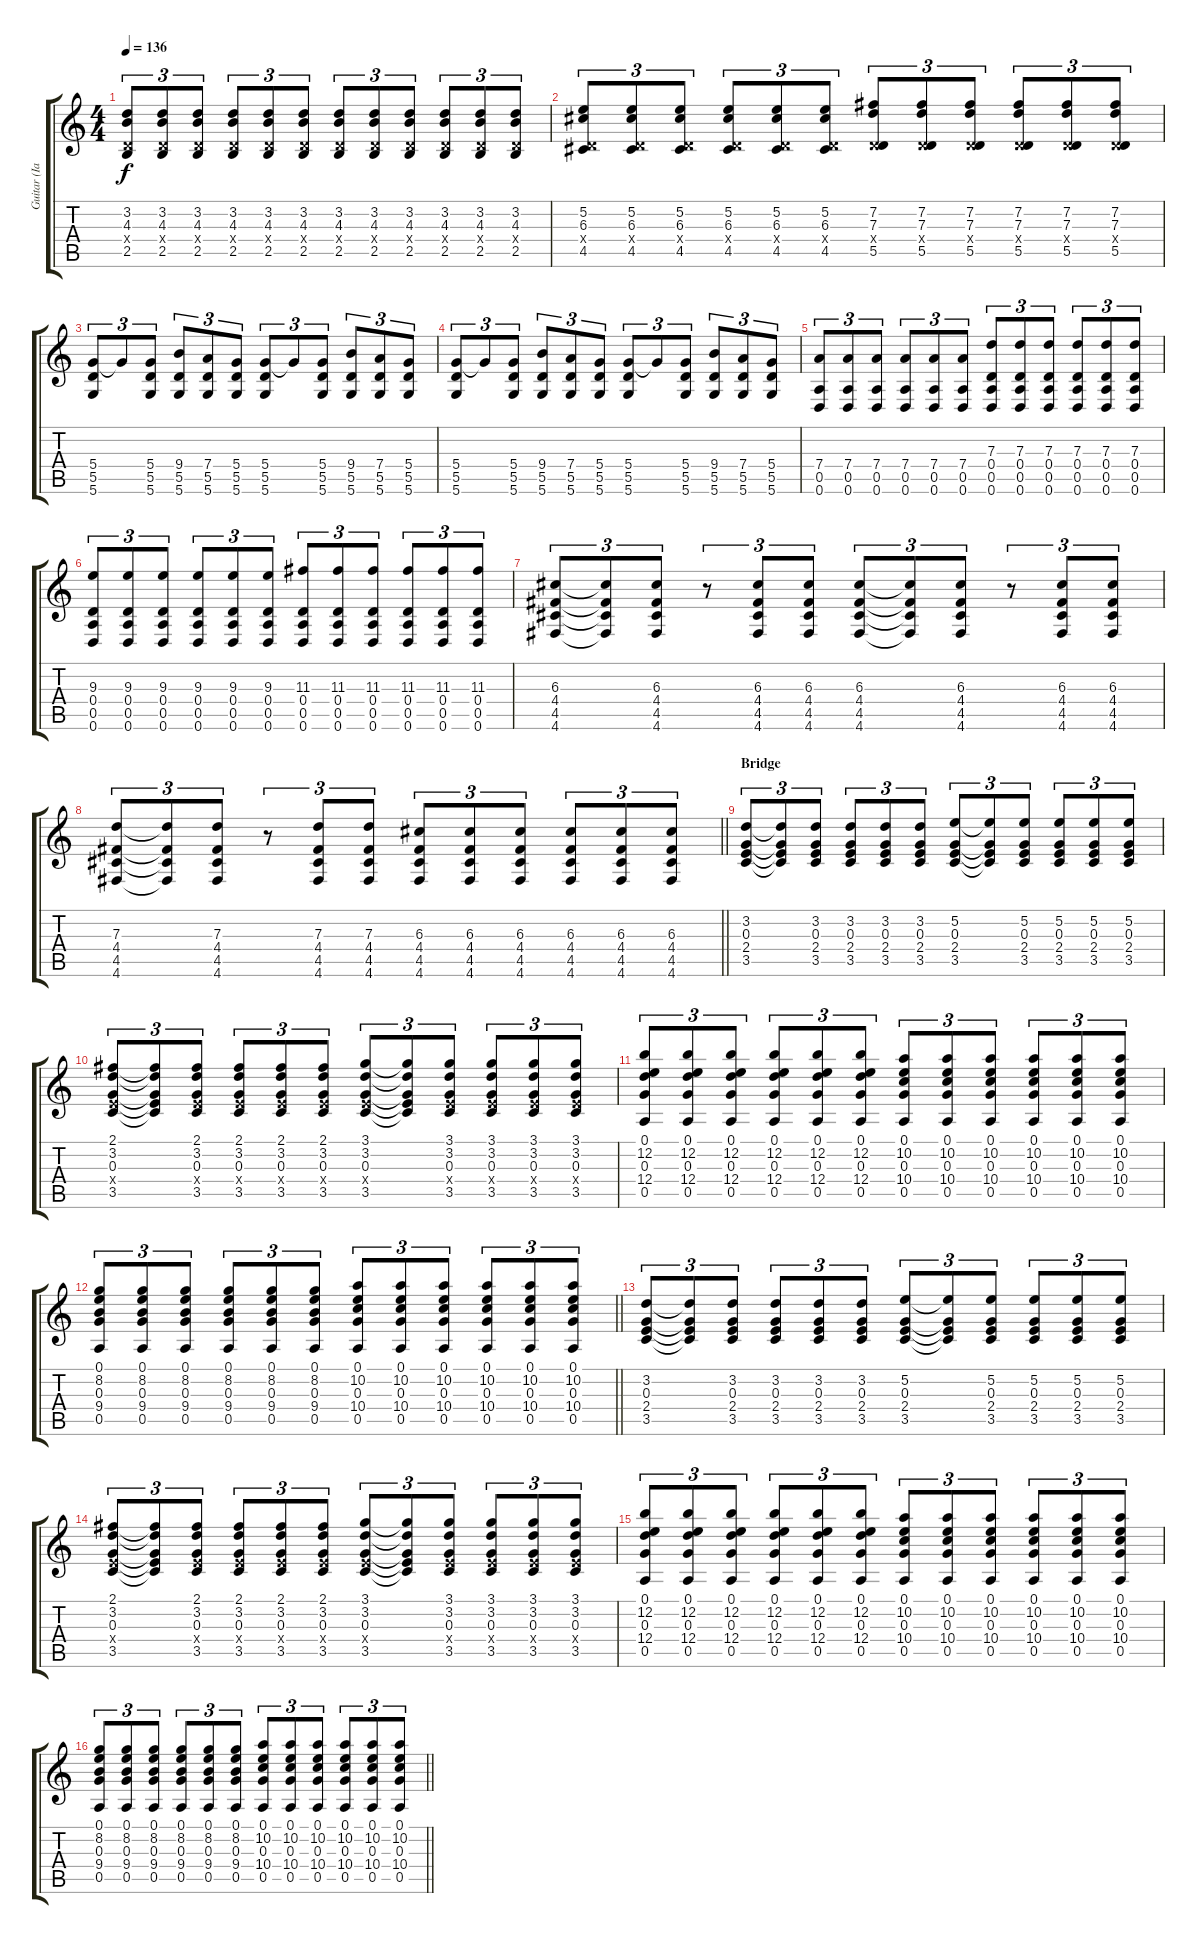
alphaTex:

\track ("Guitar (Ian D'Sa)" "Guitar (Ia") {instrument electricguitarclean}
\staff {score tabs}
\tuning (E4 B3 G3 D3 A2 D2) {hide}
\ts (4 4)
\tempo 136
\clef g2
\ks c
(3.2 4.3 0.4{x} 2.5).8{tu (3 2) dy f} (3.2 4.3 0.4{x} 2.5).8{tu (3 2)} (3.2 4.3 0.4{x} 2.5).8{tu (3 2)} (3.2 4.3 0.4{x} 2.5).8{tu (3 2)} (3.2 4.3 0.4{x} 2.5).8{tu (3 2)} (3.2 4.3 0.4{x} 2.5).8{tu (3 2)} (3.2 4.3 0.4{x} 2.5).8{tu (3 2)} (3.2 4.3 0.4{x} 2.5).8{tu (3 2)} (3.2 4.3 0.4{x} 2.5).8{tu (3 2)} (3.2 4.3 0.4{x} 2.5).8{tu (3 2)} (3.2 4.3 0.4{x} 2.5).8{tu (3 2)} (3.2 4.3 0.4{x} 2.5).8{tu (3 2)} |
(5.2 6.3 0.4{x} 4.5).8{tu (3 2)} (5.2 6.3 0.4{x} 4.5).8{tu (3 2)} (5.2 6.3 0.4{x} 4.5).8{tu (3 2)} (5.2 6.3 0.4{x} 4.5).8{tu (3 2)} (5.2 6.3 0.4{x} 4.5).8{tu (3 2)} (5.2 6.3 0.4{x} 4.5).8{tu (3 2)} (7.2 7.3 0.4{x} 5.5).8{tu (3 2)} (7.2 7.3 0.4{x} 5.5).8{tu (3 2)} (7.2 7.3 0.4{x} 5.5).8{tu (3 2)} (7.2 7.3 0.4{x} 5.5).8{tu (3 2)} (7.2 7.3 0.4{x} 5.5).8{tu (3 2)} (7.2 7.3 0.4{x} 5.5).8{tu (3 2)} |
(5.4 5.5 5.6).8{tu (3 2)} 5.4{t}.8{tu (3 2)} (5.4 5.5 5.6).8{tu (3 2)} (9.4 5.5 5.6).8{tu (3 2)} (7.4 5.5 5.6).8{tu (3 2)} (5.4 5.5 5.6).8{tu (3 2)} (5.4 5.5 5.6).8{tu (3 2)} 5.4{t}.8{tu (3 2)} (5.4 5.5 5.6).8{tu (3 2)} (9.4 5.5 5.6).8{tu (3 2)} (7.4 5.5 5.6).8{tu (3 2)} (5.4 5.5 5.6).8{tu (3 2)} |
(5.4 5.5 5.6).8{tu (3 2)} 5.4{t}.8{tu (3 2)} (5.4 5.5 5.6).8{tu (3 2)} (9.4 5.5 5.6).8{tu (3 2)} (7.4 5.5 5.6).8{tu (3 2)} (5.4 5.5 5.6).8{tu (3 2)} (5.4 5.5 5.6).8{tu (3 2)} 5.4{t}.8{tu (3 2)} (5.4 5.5 5.6).8{tu (3 2)} (9.4 5.5 5.6).8{tu (3 2)} (7.4 5.5 5.6).8{tu (3 2)} (5.4 5.5 5.6).8{tu (3 2)} |
(7.4 0.5 0.6).8{tu (3 2)} (7.4 0.5 0.6).8{tu (3 2)} (7.4 0.5 0.6).8{tu (3 2)} (7.4 0.5 0.6).8{tu (3 2)} (7.4 0.5 0.6).8{tu (3 2)} (7.4 0.5 0.6).8{tu (3 2)} (7.3 0.4 0.5 0.6).8{tu (3 2)} (7.3 0.4 0.5 0.6).8{tu (3 2)} (7.3 0.4 0.5 0.6).8{tu (3 2)} (7.3 0.4 0.5 0.6).8{tu (3 2)} (7.3 0.4 0.5 0.6).8{tu (3 2)} (7.3 0.4 0.5 0.6).8{tu (3 2)} |
(9.3 0.4 0.5 0.6).8{tu (3 2)} (9.3 0.4 0.5 0.6).8{tu (3 2)} (9.3 0.4 0.5 0.6).8{tu (3 2)} (9.3 0.4 0.5 0.6).8{tu (3 2)} (9.3 0.4 0.5 0.6).8{tu (3 2)} (9.3 0.4 0.5 0.6).8{tu (3 2)} (11.3 0.4 0.5 0.6).8{tu (3 2)} (11.3 0.4 0.5 0.6).8{tu (3 2)} (11.3 0.4 0.5 0.6).8{tu (3 2)} (11.3 0.4 0.5 0.6).8{tu (3 2)} (11.3 0.4 0.5 0.6).8{tu (3 2)} (11.3 0.4 0.5 0.6).8{tu (3 2)} |
(6.3 4.4 4.5 4.6).8{tu (3 2) instrument overdrivenguitar} (6.3{t} 4.4{t} 4.5{t} 4.6{t}).8{tu (3 2)} (6.3 4.4 4.5 4.6).8{tu (3 2)} r.8{tu (3 2)} (6.3 4.4 4.5 4.6).8{tu (3 2)} (6.3 4.4 4.5 4.6).8{tu (3 2)} (6.3 4.4 4.5 4.6).8{tu (3 2)} (6.3{t} 4.4{t} 4.5{t} 4.6{t}).8{tu (3 2)} (6.3 4.4 4.5 4.6).8{tu (3 2)} r.8{tu (3 2)} (6.3 4.4 4.5 4.6).8{tu (3 2)} (6.3 4.4 4.5 4.6).8{tu (3 2)} |
\barLineRight lightlight
(7.3 4.4 4.5 4.6).8{tu (3 2)} (7.3{t} 4.4{t} 4.5{t} 4.6{t}).8{tu (3 2)} (7.3 4.4 4.5 4.6).8{tu (3 2)} r.8{tu (3 2)} (7.3 4.4 4.5 4.6).8{tu (3 2)} (7.3 4.4 4.5 4.6).8{tu (3 2)} (6.3 4.4 4.5 4.6).8{tu (3 2)} (6.3 4.4 4.5 4.6).8{tu (3 2)} (6.3 4.4 4.5 4.6).8{tu (3 2)} (6.3 4.4 4.5 4.6).8{tu (3 2)} (6.3 4.4 4.5 4.6).8{tu (3 2)} (6.3 4.4 4.5 4.6).8{tu (3 2)} |
\section ("" "Bridge")
(3.2 0.3 2.4 3.5).8{tu (3 2) instrument electricguitarclean} (3.2{t} 0.3{t} 2.4{t} 3.5{t}).8{tu (3 2)} (3.2 0.3 2.4 3.5).8{tu (3 2)} (3.2 0.3 2.4 3.5).8{tu (3 2)} (3.2 0.3 2.4 3.5).8{tu (3 2)} (3.2 0.3 2.4 3.5).8{tu (3 2)} (5.2 0.3 2.4 3.5).8{tu (3 2)} (5.2{t} 0.3{t} 2.4{t} 3.5{t}).8{tu (3 2)} (5.2 0.3 2.4 3.5).8{tu (3 2)} (5.2 0.3 2.4 3.5).8{tu (3 2)} (5.2 0.3 2.4 3.5).8{tu (3 2)} (5.2 0.3 2.4 3.5).8{tu (3 2)} |
(2.1 3.2 0.3 2.4{x} 3.5).8{tu (3 2)} (2.1{t} 3.2{t} 0.3{t} 2.4{t} 3.5{t}).8{tu (3 2)} (2.1 3.2 0.3 2.4{x} 3.5).8{tu (3 2)} (2.1 3.2 0.3 2.4{x} 3.5).8{tu (3 2)} (2.1 3.2 0.3 2.4{x} 3.5).8{tu (3 2)} (2.1 3.2 0.3 2.4{x} 3.5).8{tu (3 2)} (3.1 3.2 0.3 2.4{x} 3.5).8{tu (3 2)} (3.1{t} 3.2{t} 0.3{t} 2.4{t} 3.5{t}).8{tu (3 2)} (3.1 3.2 0.3 2.4{x} 3.5).8{tu (3 2)} (3.1 3.2 0.3 2.4{x} 3.5).8{tu (3 2)} (3.1 3.2 0.3 2.4{x} 3.5).8{tu (3 2)} (3.1 3.2 0.3 2.4{x} 3.5).8{tu (3 2)} |
(0.1 12.2 0.3 12.4 0.5).8{tu (3 2)} (0.1 12.2 0.3 12.4 0.5).8{tu (3 2)} (0.1 12.2 0.3 12.4 0.5).8{tu (3 2)} (0.1 12.2 0.3 12.4 0.5).8{tu (3 2)} (0.1 12.2 0.3 12.4 0.5).8{tu (3 2)} (0.1 12.2 0.3 12.4 0.5).8{tu (3 2)} (0.1 10.2 0.3 10.4 0.5).8{tu (3 2)} (0.1 10.2 0.3 10.4 0.5).8{tu (3 2)} (0.1 10.2 0.3 10.4 0.5).8{tu (3 2)} (0.1 10.2 0.3 10.4 0.5).8{tu (3 2)} (0.1 10.2 0.3 10.4 0.5).8{tu (3 2)} (0.1 10.2 0.3 10.4 0.5).8{tu (3 2)} |
\barLineRight lightlight
(0.1 8.2 0.3 9.4 0.5).8{tu (3 2)} (0.1 8.2 0.3 9.4 0.5).8{tu (3 2)} (0.1 8.2 0.3 9.4 0.5).8{tu (3 2)} (0.1 8.2 0.3 9.4 0.5).8{tu (3 2)} (0.1 8.2 0.3 9.4 0.5).8{tu (3 2)} (0.1 8.2 0.3 9.4 0.5).8{tu (3 2)} (0.1 10.2 0.3 10.4 0.5).8{tu (3 2)} (0.1 10.2 0.3 10.4 0.5).8{tu (3 2)} (0.1 10.2 0.3 10.4 0.5).8{tu (3 2)} (0.1 10.2 0.3 10.4 0.5).8{tu (3 2)} (0.1 10.2 0.3 10.4 0.5).8{tu (3 2)} (0.1 10.2 0.3 10.4 0.5).8{tu (3 2)} |
(3.2 0.3 2.4 3.5).8{tu (3 2) instrument electricguitarclean} (3.2{t} 0.3{t} 2.4{t} 3.5{t}).8{tu (3 2)} (3.2 0.3 2.4 3.5).8{tu (3 2)} (3.2 0.3 2.4 3.5).8{tu (3 2)} (3.2 0.3 2.4 3.5).8{tu (3 2)} (3.2 0.3 2.4 3.5).8{tu (3 2)} (5.2 0.3 2.4 3.5).8{tu (3 2)} (5.2{t} 0.3{t} 2.4{t} 3.5{t}).8{tu (3 2)} (5.2 0.3 2.4 3.5).8{tu (3 2)} (5.2 0.3 2.4 3.5).8{tu (3 2)} (5.2 0.3 2.4 3.5).8{tu (3 2)} (5.2 0.3 2.4 3.5).8{tu (3 2)} |
(2.1 3.2 0.3 2.4{x} 3.5).8{tu (3 2)} (2.1{t} 3.2{t} 0.3{t} 2.4{t} 3.5{t}).8{tu (3 2)} (2.1 3.2 0.3 2.4{x} 3.5).8{tu (3 2)} (2.1 3.2 0.3 2.4{x} 3.5).8{tu (3 2)} (2.1 3.2 0.3 2.4{x} 3.5).8{tu (3 2)} (2.1 3.2 0.3 2.4{x} 3.5).8{tu (3 2)} (3.1 3.2 0.3 2.4{x} 3.5).8{tu (3 2)} (3.1{t} 3.2{t} 0.3{t} 2.4{t} 3.5{t}).8{tu (3 2)} (3.1 3.2 0.3 2.4{x} 3.5).8{tu (3 2)} (3.1 3.2 0.3 2.4{x} 3.5).8{tu (3 2)} (3.1 3.2 0.3 2.4{x} 3.5).8{tu (3 2)} (3.1 3.2 0.3 2.4{x} 3.5).8{tu (3 2)} |
(0.1 12.2 0.3 12.4 0.5).8{tu (3 2)} (0.1 12.2 0.3 12.4 0.5).8{tu (3 2)} (0.1 12.2 0.3 12.4 0.5).8{tu (3 2)} (0.1 12.2 0.3 12.4 0.5).8{tu (3 2)} (0.1 12.2 0.3 12.4 0.5).8{tu (3 2)} (0.1 12.2 0.3 12.4 0.5).8{tu (3 2)} (0.1 10.2 0.3 10.4 0.5).8{tu (3 2)} (0.1 10.2 0.3 10.4 0.5).8{tu (3 2)} (0.1 10.2 0.3 10.4 0.5).8{tu (3 2)} (0.1 10.2 0.3 10.4 0.5).8{tu (3 2)} (0.1 10.2 0.3 10.4 0.5).8{tu (3 2)} (0.1 10.2 0.3 10.4 0.5).8{tu (3 2)} |
\barLineRight lightlight
(0.1 8.2 0.3 9.4 0.5).8{tu (3 2)} (0.1 8.2 0.3 9.4 0.5).8{tu (3 2)} (0.1 8.2 0.3 9.4 0.5).8{tu (3 2)} (0.1 8.2 0.3 9.4 0.5).8{tu (3 2)} (0.1 8.2 0.3 9.4 0.5).8{tu (3 2)} (0.1 8.2 0.3 9.4 0.5).8{tu (3 2)} (0.1 10.2 0.3 10.4 0.5).8{tu (3 2)} (0.1 10.2 0.3 10.4 0.5).8{tu (3 2)} (0.1 10.2 0.3 10.4 0.5).8{tu (3 2)} (0.1 10.2 0.3 10.4 0.5).8{tu (3 2)} (0.1 10.2 0.3 10.4 0.5).8{tu (3 2)} (0.1 10.2 0.3 10.4 0.5).8{tu (3 2)}
